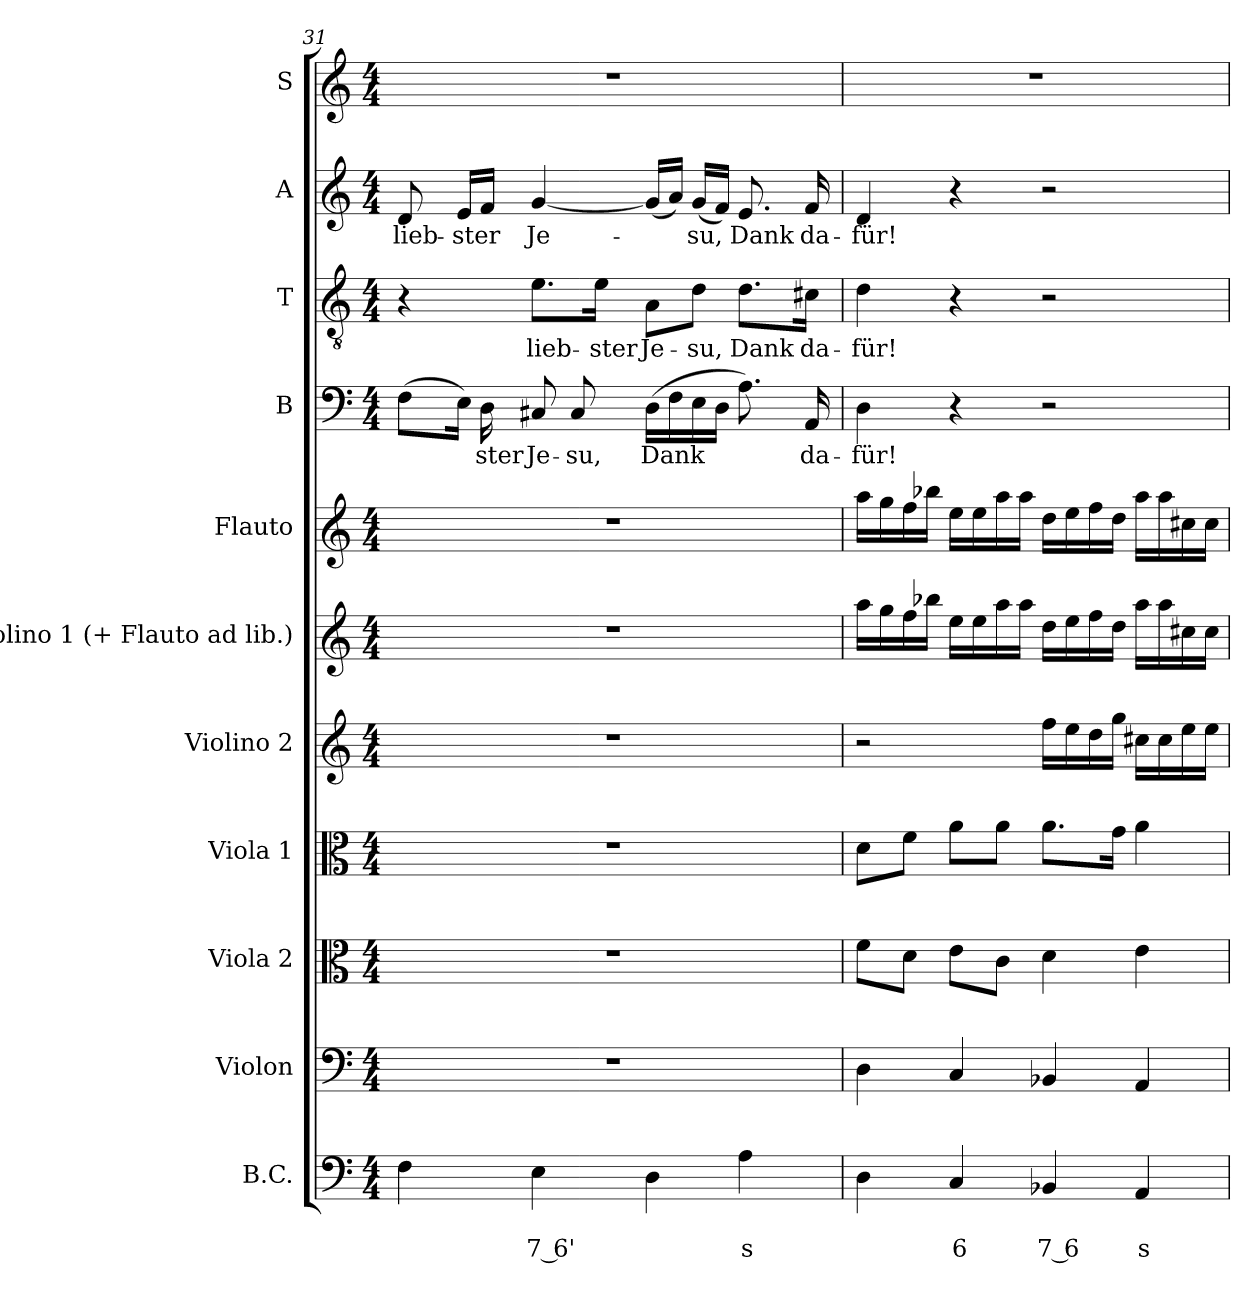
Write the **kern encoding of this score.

**kern	**text	**text	**kern	**kern	**kern	**kern	**kern	**kern	**kern	**text	**kern	**text	**kern	**text	**kern
*part11	*part11	*part11	*part10	*part9	*part8	*part7	*part6	*part5	*part4	*part4	*part3	*part3	*part2	*part2	*part1
*staff11	*staff11	*staff11	*staff10	*staff9	*staff8	*staff7	*staff6	*staff5	*staff4	*staff4	*staff3	*staff3	*staff2	*staff2	*staff1
*I"B.C.	*	*	*I"Violon	*I"Viola 2	*I"Viola 1	*I"Violino 2	*I"Violino 1 (+ Flauto ad lib.)	*I"Flauto	*I"B	*	*I"T	*	*I"A	*	*I"S
*I'B.C.	*	*	*I'Vn	*I'Va2	*I'Va1	*I'Vn2	*I'Vn1	*I'Fl.	*I'B	*	*I'T	*	*I'A	*	*I'S
!!LO:LB:g=z
*clefF4	*	*	*clefF4	*clefC3	*clefC3	*clefG2	*clefG2	*clefG2	*clefF4	*	*clefGv2	*	*clefG2	*	*clefG2
*	*	*	*	*	*	*	*	*	*	*	*ITrd7c12	*	*	*	*
*k[]	*	*	*k[]	*k[]	*k[]	*k[]	*k[]	*k[]	*k[]	*	*k[]	*	*k[]	*	*k[]
*C:	*	*	*C:	*C:	*C:	*C:	*C:	*C:	*C:	*	*C:	*	*C:	*	*C:
*M4/4	*	*	*M4/4	*M4/4	*M4/4	*M4/4	*M4/4	*M4/4	*M4/4	*	*M4/4	*	*M4/4	*	*M4/4
=31	=31	=31	=31	=31	=31	=31	=31	=31	=31	=31	=31	=31	=31	=31	=31
!	!	!	!	!	!	!	!	!	!	!	!	!	!	!LO:LY:b	!
4F\	.	.	1r	1r	1r	1r	1r	1r	(>8F\L	.	4r	.	8d/	lieb-	1r
!	!	!	!	!	!	!	!	!	!	!	!	!	!	!LO:LY:b	!
.	.	.	.	.	.	.	.	.	16E\Jk)	.	.	.	16e/LL	-ster	.
!	!	!	!	!	!	!	!	!	!	!LO:LY:b	!	!	!	!	!
.	.	.	.	.	.	.	.	.	16D\	-ster	.	.	16f/JJ	.	.
!	!	!LO:LY:b	!	!	!	!	!	!	!	!	!	!	!	!	!
!	!	!	!	!	!	!	!	!	!	!LO:LY:b	!	!	!	!	!
!	!	!	!	!	!	!	!	!	!	!	!	!LO:LY:b	!	!	!
!	!	!	!	!	!	!	!	!	!	!	!	!	!	!LO:LY:b	!
4E\	.	7 6'	.	.	.	.	.	.	8C#X/	Je-	8.E\L	lieb-	[4g/	Je-	.
!	!	!	!	!	!	!	!	!	!	!LO:LY:b	!	!	!	!	!
.	.	.	.	.	.	.	.	.	8C#/	-su,	.	.	.	.	.
!	!	!	!	!	!	!	!	!	!	!	!	!LO:LY:b	!	!	!
.	.	.	.	.	.	.	.	.	.	.	16E\Jk	-ster	.	.	.
!	!	!	!	!	!	!	!	!	!	!LO:LY:b	!	!	!	!	!
!	!	!	!	!	!	!	!	!	!	!	!	!LO:LY:b	!	!	!
4D\	.	.	.	.	.	.	.	.	(>16D\LL	Dank	8AA\L	Je-	(<16g/LL]	.	.
.	.	.	.	.	.	.	.	.	16F\	.	.	.	16a/JJ)	.	.
!	!	!	!	!	!	!	!	!	!	!	!	!LO:LY:b	!	!	!
!	!	!	!	!	!	!	!	!	!	!	!	!	!	!LO:LY:b	!
.	.	.	.	.	.	.	.	.	16E\	.	8D\J	-su,	(<16g/LL	-su,	.
.	.	.	.	.	.	.	.	.	16D\JJ	.	.	.	16f/JJ)	.	.
!	!	!LO:LY:b	!	!	!	!	!	!	!	!	!	!	!	!	!
!	!	!	!	!	!	!	!	!	!	!	!	!LO:LY:b	!	!	!
!	!	!	!	!	!	!	!	!	!	!	!	!	!	!LO:LY:b	!
4A\	.	s	.	.	.	.	.	.	8.A\)	.	8.D\L	Dank	8.e/	Dank	.
!	!	!	!	!	!	!	!	!	!	!LO:LY:b	!	!	!	!	!
!	!	!	!	!	!	!	!	!	!	!	!	!LO:LY:b	!	!	!
!	!	!	!	!	!	!	!	!	!	!	!	!	!	!LO:LY:b	!
.	.	.	.	.	.	.	.	.	16AA/	da-	16C#X\Jk	da-	16f/	da-	.
=32	=32	=32	=32	=32	=32	=32	=32	=32	=32	=32	=32	=32	=32	=32	=32
!	!	!	!	!	!	!	!	!	!	!LO:LY:b	!	!	!	!	!
!	!	!	!	!	!	!	!	!	!	!	!	!LO:LY:b	!	!	!
!	!	!	!	!	!	!	!	!	!	!	!	!	!	!LO:LY:b	!
4D\	.	.	4D\	8f\L	8d\L	2r	16aa\LL	16aa\LL	4D\	-für!	4D\	-für!	4d/	-für!	1r
.	.	.	.	.	.	.	16gg\	16gg\	.	.	.	.	.	.	.
.	.	.	.	8d\J	8f\J	.	16ff\	16ff\	.	.	.	.	.	.	.
.	.	.	.	.	.	.	16bb-X\JJ	16bb-\JJ	.	.	.	.	.	.	.
!	!	!LO:LY:b	!	!	!	!	!	!	!	!	!	!	!	!	!
4C/	.	6	4C/	8e\L	8a\L	.	16ee\LL	16ee\LL	4r	.	4r	.	4r	.	.
.	.	.	.	.	.	.	16ee\	16ee\	.	.	.	.	.	.	.
.	.	.	.	8c\J	8a\J	.	16aa\	16aa\	.	.	.	.	.	.	.
.	.	.	.	.	.	.	16aa\JJ	16aa\JJ	.	.	.	.	.	.	.
!	!	!LO:LY:b	!	!	!	!	!	!	!	!	!	!	!	!	!
4BB-X/	.	7 6	4BB-X/	4d\	8.a\L	16ff\LL	16dd\LL	16dd\LL	2r	.	2r	.	2r	.	.
.	.	.	.	.	.	16ee\	16ee\	16ee\	.	.	.	.	.	.	.
.	.	.	.	.	.	16dd\	16ff\	16ff\	.	.	.	.	.	.	.
.	.	.	.	.	16g\Jk	16gg\JJ	16dd\JJ	16dd\JJ	.	.	.	.	.	.	.
!	!	!LO:LY:b	!	!	!	!	!	!	!	!	!	!	!	!	!
4AA/	.	s	4AA/	4e\	4a\	16cc#X\LL	16aa\LL	16aa\LL	.	.	.	.	.	.	.
.	.	.	.	.	.	16cc#\	16aa\	16aa\	.	.	.	.	.	.	.
.	.	.	.	.	.	16ee\	16cc#X\	16cc#\	.	.	.	.	.	.	.
.	.	.	.	.	.	16ee\JJ	16cc#\JJ	16cc#\JJ	.	.	.	.	.	.	.
=	=	=	=	=	=	=	=	=	=	=	=	=	=	=	=
*-	*-	*-	*-	*-	*-	*-	*-	*-	*-	*-	*-	*-	*-	*-	*-
